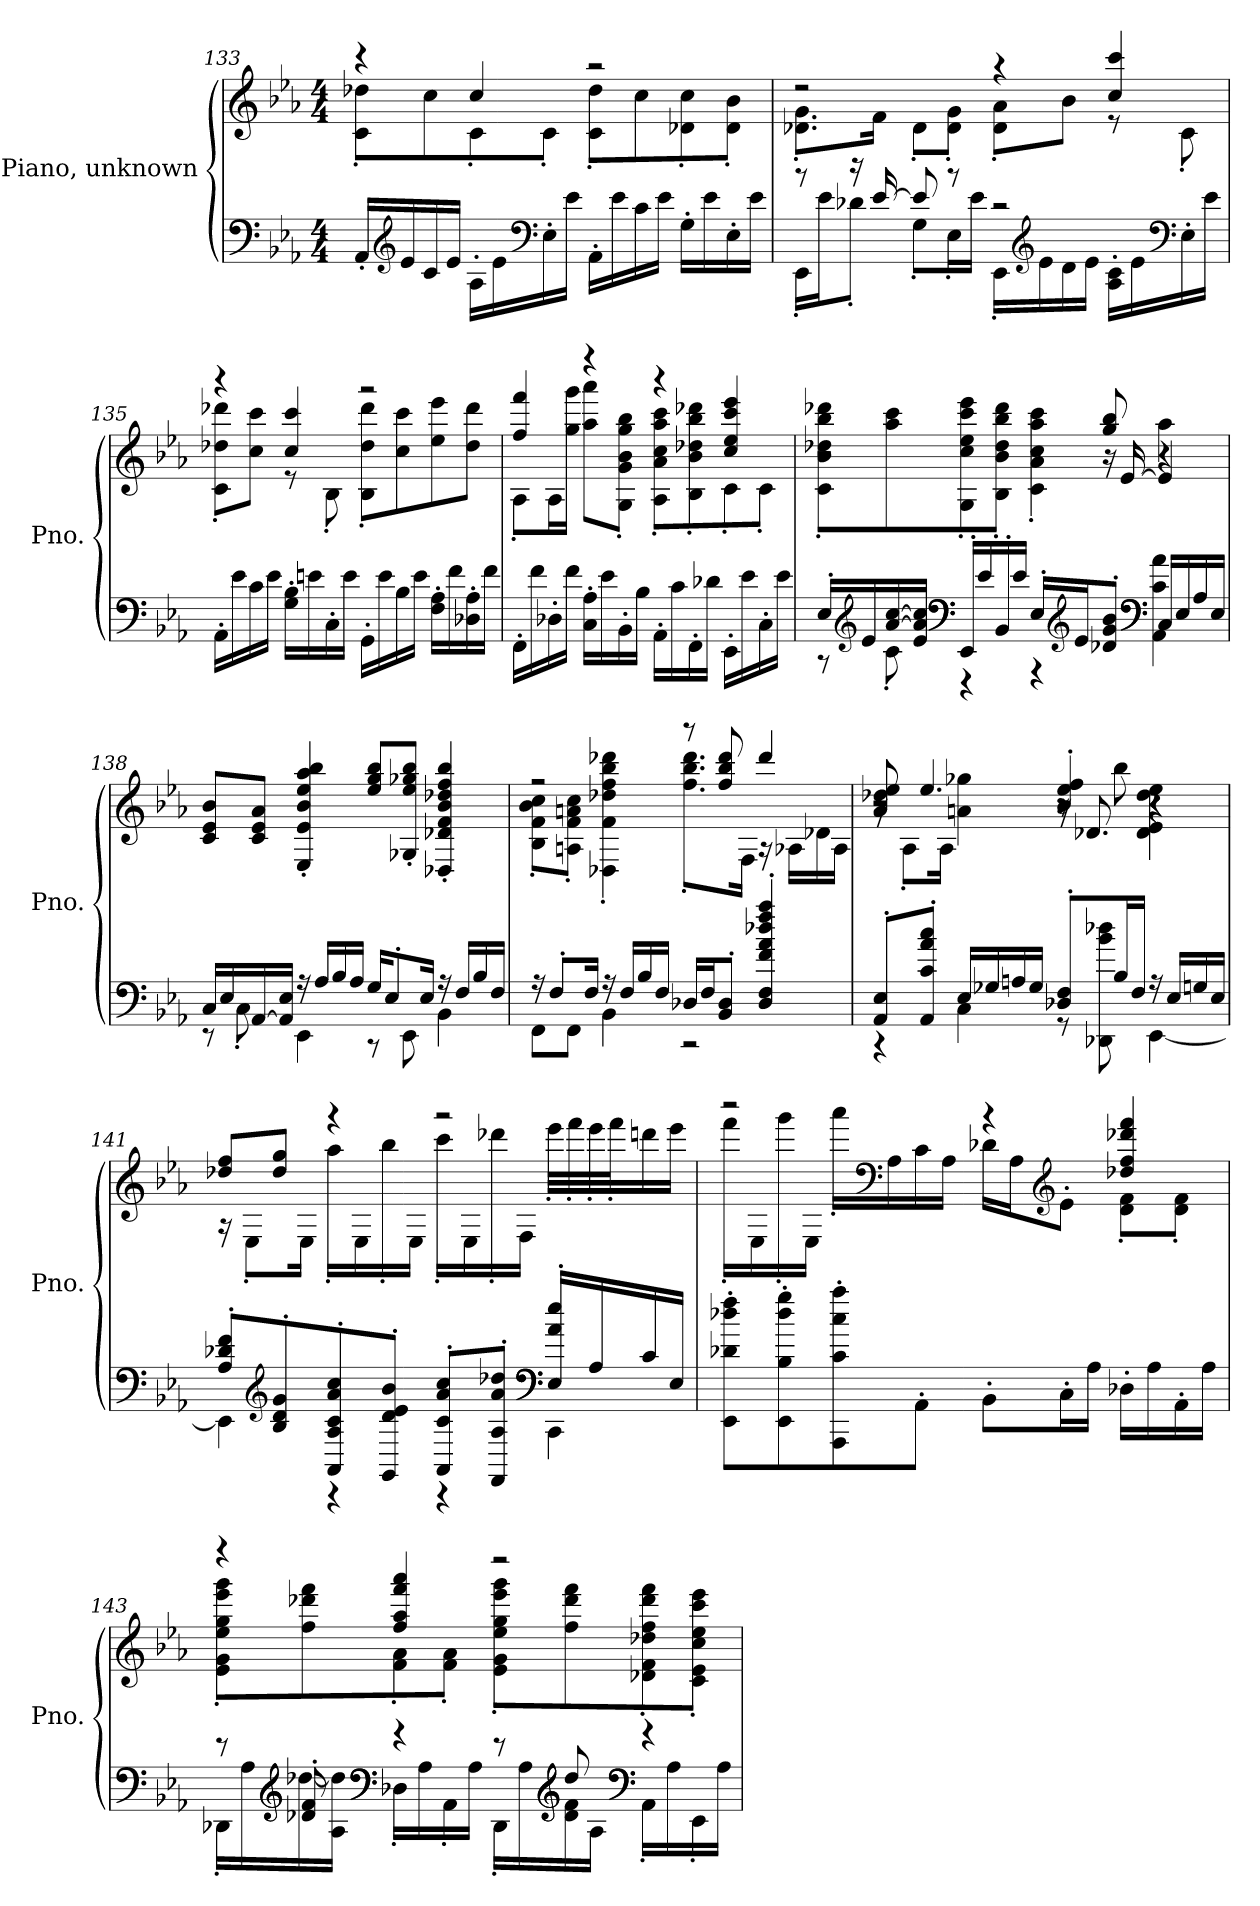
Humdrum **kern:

**kern	**kern
*part1	*part1
*staff2	*staff1
*I"Piano, unknown	*
*I'Pno.	*
!!LO:LB:g=z
*clefF4	*clefG2
*k[b-e-a-]	*k[b-e-a-]
*M4/4	*M4/4
=133	=133
*	*^
16AA-'/LL	4r	8c\' 8dd-X\'L
*clefG2	*	*
16e-/	.	.
16c/	.	8cc\
16e-/JJ	.	.
16A-'\LL	4cc/	8c'\
16e-\	.	.
*clefF4	*	*
16E-'\	.	8c'\J
16e-\JJ	.	.
16AA-'\LL	2r	8c\' 8dd-\'L
16e-\	.	.
16c\	.	8cc\
16e-\JJ	.	.
16G'\LL	.	8d-X\' 8cc\'
16e-\	.	.
16E-'\	.	8d-\' 8b-\'J
16e-\JJ	.	.
=134	=134	=134
*^	*	*
8r	16EE-'\LL	2r	8.d-X\' 8.g\'L
.	16e-\J	.	.
16r	8d-X'\J	.	.
[16e-/	.	.	16f\Jk
8e-/]	8G'\L	.	8d-'\L
8r	16E-'\L	.	8d-\' 8g\'J
.	16e-\JJ	.	.
2r	16EE-'\LL	4r	8d-\' 8a-\'L
*clefG2	*	*	*
.	16e-\	.	.
.	16d-\	.	8b-\J
.	16e-\JJ	.	.
.	16A-\' 16c\'LL	4cc/ 4ccc/	8r
.	16e-\	.	.
*clefF4	*	*	*
.	16E-'\	.	8c'\
.	16e-\JJ	.	.
*v	*v	*	*
!!LO:LB:g=z	!!
=135	=135	=135
16AA-'\LL	4r	8c\' 8dd-X\' 8ddd-X\'L
16e-\	.	.
16c\	.	8cc\ 8ccc\J
16e-\JJ	.	.
16G\' 16B-\'LL	4cc/ 4ccc/	8r
16en\	.	.
16C'\	.	8B-'\
16e\JJ	.	.
16GG'\LL	2r	8B-\' 8dd-\' 8ddd-\'L
16e\	.	.
16B-\	.	8cc\ 8ccc\
16e\JJ	.	.
16F\' 16A-\'LL	.	8ee-\ 8eee-\
16f\	.	.
16D-X\' 16A-\'	.	8dd-\ 8ddd-\J
16f\JJ	.	.
=136	=136	=136
16FF'\LL	4ff/ 4fff/	8A-'\L
16f\	.	.
16D-X'\	.	16A-\L
16f\JJ	.	16gg\ 16ggg\JJ
16C\' 16A-\'LL	4r	8aa-\ 8aaa-\L
16e-\	.	.
16BB-'\	.	8G\' 8g\' 8b-\' 8gg\' 8bb-\'J
16B-\JJ	.	.
16AA-'\LL	4r	8A-\' 8a-\' 8cc\' 8aa-\' 8ccc\'L
16c\	.	.
16FF'\	.	8B-\' 8b-\' 8dd-X\' 8bb-\' 8ddd-X\'
16d-X\JJ	.	.
16EE-'\LL	4cc/ 4ee-/ 4ccc/ 4eee-/	8c'\
16e-\	.	.
16C'\	.	8c'\J
16e-\JJ	.	.
!!LO:PB:g=z
=137	=137	=137
*^	*	*^
16E-'/LL	8r	2r	8c\' 8b-\' 8dd-X\' 8bb-\' 8ddd-X\'L	2r
*clefG2	*	*	*	*
16e-/	.	.	.	.
[16a-/ [16cc/	8c'\	.	8aa-\ 8ccc\	.
16e-/ 16a-/] 16cc/]JJ	.	.	.	.
*clefF4	*	*	*	*
16EE-'/LL	4r	.	8G\' 8cc\' 8ee-\' 8ccc\' 8eee-\'	.
16e-/	.	.	.	.
16BB-'/	.	.	8B-\' 8b-\' 8dd-\' 8bb-\' 8ddd-\'J	.
16e-/JJ	.	.	.	.
16E-'/LL	4r	8r	4c\' 4a-\' 4cc\' 4aa-\' 4ccc\'	8r
*clefG2	*	*	*	*
16e-/J	.	.	.	.
8d-X/' 8g/' 8b-/'J	.	8gg/ 8bb-/	.	16r
.	.	.	.	[16e-/
*clefF4	*	*	*	*
16C/LL	4AA-\ 4c\ 4a-\	4r	4aa-\	4e-/]
16E-/	.	.	.	.
16A-/	.	.	.	.
16E-/JJ	.	.	.	.
*	*	*v	*v	*v
=138	=138	=138
16C/LL	8r	8c/ 8e-/ 8b-/L
16E-/	.	.
[16AA-/	8C'\	8c/ 8e-/ 8a-/J
16AA-/] 16E-/JJ	.	.
16r	4EE-\	4E-/' 4e-/' 4b-/' 4ee-/' 4aa-/' 4bb-/'
16A-/LL	.	.
16B-/	.	.
16A-/JJ	.	.
16G/KL	8r	8ee-/ 8gg/ 8bb-/L
8E-'/	.	.
.	8EE-\	8G-X/' 8ee-/' 8gg-X/' 8bb-/'J
16E-/Jk	.	.
16r	4BB-\	4D-X/' 4d-X/' 4f/' 4b-/' 4dd-X/' 4ff/' 4bb-/'
16F/LL	.	.
16B-/	.	.
16F/JJ	.	.
!!LO:LB:g=z
=139	=139	=139
*	*	*^
16r	8FF\L	2r	8B-\' 8f\' 8b-\' 8cc\'L
8F'/L	.	.	.
.	8FF\J	.	8An\' 8f\' 8an\' 8cc\'J
16F/Jk	.	.	.
16r	4BB-\	.	4D-X\' 4f\' 4dd-X\' 4ff\' 4bb-\' 4ddd-X\'
16F/LL	.	.	.
16B-/	.	.	.
16F/JJ	.	.	.
16D-X/LL	2r	8r	8.ff\' 8.bb-\' 8.ddd-\'L
16F/J	.	.	.
8BB-/' 8D-/'J	.	8ff/ 8bb-/ 8ddd-/	.
.	.	.	16F\Jk
4D-/' 4F/' 4f/' 4a-/' 4dd-X/' 4ff/' 4aa-/'	.	4ddd-/	16r
.	.	.	16A-X\LL
.	.	.	16d-X\
.	.	.	16A-\JJ
=140	=140	=140	=140
*	*	*	*^
8AA-/' 8E-/'L	4r	8a-/ 8dd-X/ 8ee-/	16r	2r
.	.	.	8A-'\L	.
8AA-/' 8c/' 8a-/' 8cc/'J	.	4.ee-/	.	.
.	.	.	16A-\Jk	.
16E-/LL	4C\	.	4an\ 4gg-X\	.
16G-X/	.	.	.	.
16An/	.	.	.	.
16G-/JJ	.	.	.	.
8D-X/' 8F/'L	8r	4b-/' 4ee-/' 4ff/'	8r	16r
.	.	.	.	8.d-X/
16B-/L	8DD-X\ 8b-\ 8dd-X\	.	8bb-\	.
16F/JJ	.	.	.	.
16r	[4EE-\	4r	4d-\ 4e-\ 4dd-\ 4ee-\	4r
16E-/LL	.	.	.	.
16Gn/	.	.	.	.
16E-/JJ	.	.	.	.
*	*	*	*v	*v
!!LO:LB:g=z
=141	=141	=141	=141
8A-/' 8d-X/' 8f/'L	4EE-\]	8dd-X/ 8ff/L	16r
.	.	.	8E-'\L
*clefG2	*	*	*
8B-/' 8d-/' 8g/'	.	8dd-/ 8gg/J	.
.	.	.	16E-\Jk
8AA-/' 8A-/' 8c/' 8a-/' 8cc/'	4r	4r	16aa-'\LL
.	.	.	16E-\
8GG/' 8d-/' 8e-/' 8b-/'J	.	.	16bb-'\
.	.	.	16E-\JJ
8AA-/' 8c/' 8a-/' 8cc/'L	4r	2r	16ccc'\LL
.	.	.	16E-\
8FF/' 8A-/' 8a-/' 8dd-X/'J	.	.	16ddd-X'\
.	.	.	16F\JJ
*clefF4	*	*	*
16E-/' 16a-/' 16ee-/'LL	4CC\	.	32eee-'\LLL
.	.	.	32fff'\
16A-/	.	.	32eee-'\
.	.	.	32fff'\J
16c/	.	.	16dddn\
16E-/JJ	.	.	16eee-\JJ
*v	*v	*	*
=142	=142	=142
8EE-\' 8d-X\' 8dd-X\' 8ff\'L	2r	16fff'\LL
.	.	16E-\
8EE-\' 8B-\' 8dd-\' 8gg\'	.	16ggg'\
.	.	16E-\JJ
8AAA-\' 8c\' 8cc\' 8aa-\'	.	16aaa-'\LL
*	*clefF4	*
.	.	16A-\
8AA-'\J	.	16c\
.	.	16A-\JJ
8BB-'\L	4r	16d-X\LL
.	.	16A-\J
*	*clefG2	*
16C'\L	.	8e-'\J
16A-\JJ	.	.
16D-X'\LL	4dd-X/ 4ff/ 4ddd-X/ 4fff/	8d-\' 8f\'L
16A-\	.	.
16AA-'\	.	8d-\' 8f\'J
16A-\JJ	.	.
!!LO:LB:g=z	!!
=143	=143	=143
*^	*	*
8r	16DD-X'\LL	4r	8e-\' 8g\' 8ee-\' 8gg\' 8eee-\' 8ggg\'L
.	16A-\	.	.
*clefG2	*	*	*
8d-X/' 8f/'	[16dd-X\	.	8ff\ 8ddd-X\ 8fff\
.	16A-\ 16dd-\]JJ	.	.
*clefF4	*	*	*
4r	16D-X'\LL	4ff/ 4aa-/ 4fff/ 4aaa-/	8f\' 8a-\'
.	16A-\	.	.
.	16AA-'\	.	8f\' 8a-\'J
.	16A-\JJ	.	.
8r	16DD-'\LL	2r	8e-\' 8g\' 8ee-\' 8gg\' 8eee-\' 8ggg\'L
.	16A-\	.	.
*clefG2	*	*	*
8dd-/	16d-\ 16f\	.	8ff\ 8ddd-\ 8fff\
.	16A-\JJ	.	.
*clefF4	*	*	*
4r	16AA-'\LL	.	8d-X\' 8f\' 8dd-X\' 8ff\' 8ddd-\' 8fff\'
.	16A-\	.	.
.	16EE-'\	.	8c\' 8e-\' 8cc\' 8ee-\' 8ccc\' 8eee-\'J
.	16A-\JJ	.	.
*v	*v	*	*
*	*v	*v
=	=
*-	*-
